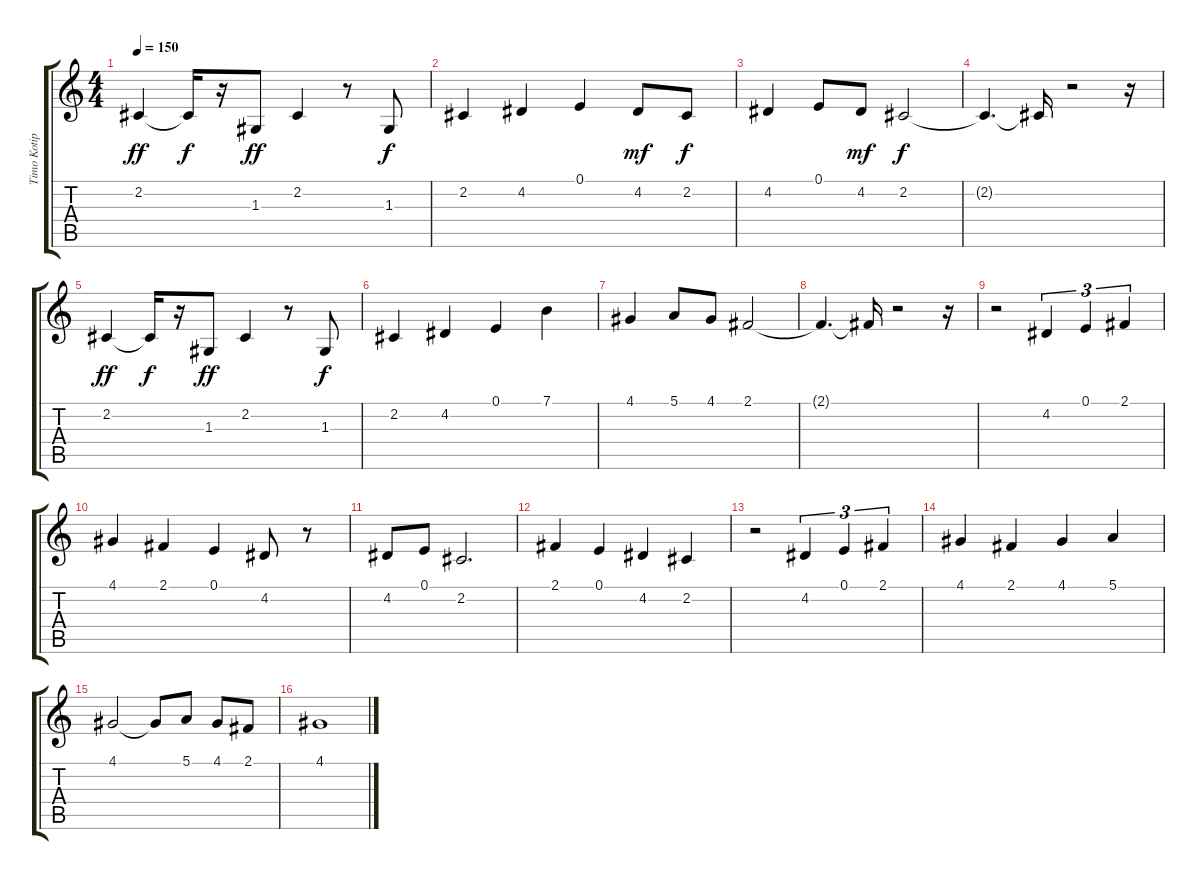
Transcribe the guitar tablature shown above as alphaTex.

\track ("Timo Kotipelto" "Timo Kotip") {instrument pad1newage}
\staff {score tabs}
\tuning (E4 B3 G3 D3 A2 E2) {hide}
\ts (4 4)
\tempo 150
\clef g2
\ks c
2.2.4{dy ff} 2.2{t}.16{dy f} r.16 1.3.8{dy ff} 2.2.4 r.8 1.3.8{dy f} |
2.2.4 4.2.4 0.1.4 4.2.8{dy mf} 2.2.8{dy f} |
4.2.4 0.1.8 4.2.8{dy mf} 2.2.2{dy f} |
2.2{t}.4{d} 2.2{t}.16 r.2 r.16 |
2.2.4{dy ff} 2.2{t}.16{dy f} r.16 1.3.8{dy ff} 2.2.4 r.8 1.3.8{dy f} |
2.2.4 4.2.4 0.1.4 7.1.4 |
4.1.4 5.1.8 4.1.8 2.1.2 |
2.1{t}.4{d} 2.1{t}.16 r.2 r.16 |
r.2 4.2.4{tu (3 2)} 0.1.4{tu (3 2)} 2.1.4{tu (3 2)} |
4.1.4 2.1.4 0.1.4 4.2.8 r.8 |
4.2.8 0.1.8 2.2.2{d} |
2.1.4 0.1.4 4.2.4 2.2.4 |
r.2 4.2.4{tu (3 2)} 0.1.4{tu (3 2)} 2.1.4{tu (3 2)} |
4.1.4 2.1.4 4.1.4 5.1.4 |
4.1.2 4.1{t}.8 5.1.8 4.1.8 2.1.8 |
4.1.1
